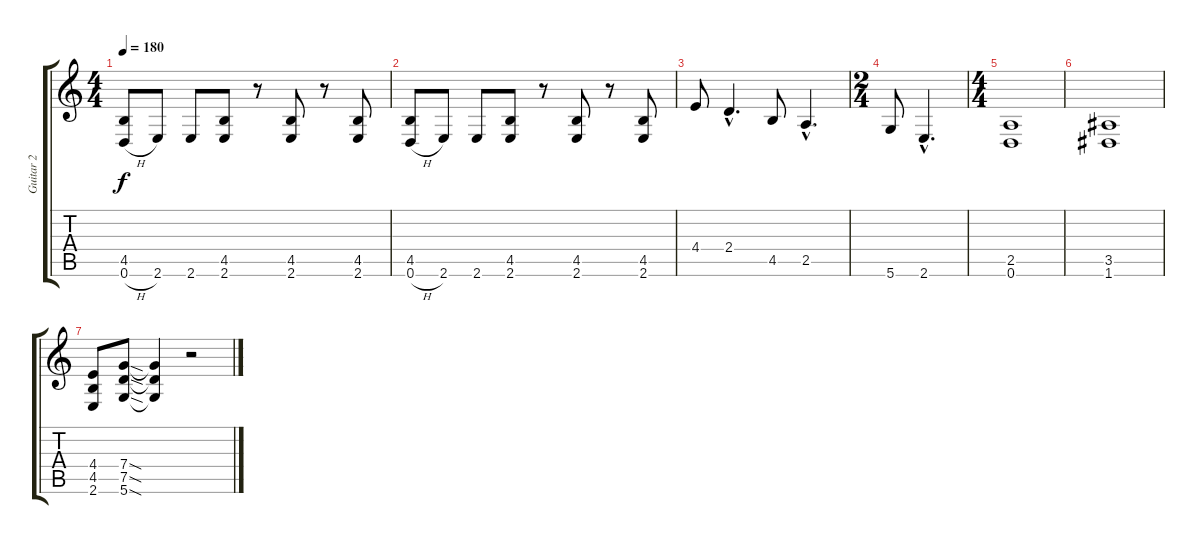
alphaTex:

\track ("Guitar 2" "Guitar 2") {instrument distortionguitar}
\staff {score tabs}
\tuning (D4 A3 F3 C3 G2 D2) {hide}
\ts (4 4)
\tempo 180
\clef g2
\ks c
(4.5 0.6{h}).8{dy f} 2.6.8 2.6.8 (4.5 2.6).8 r.8 (4.5 2.6).8 r.8 (4.5 2.6).8 |
(4.5 0.6{h}).8 2.6.8 2.6.8 (4.5 2.6).8 r.8 (4.5 2.6).8 r.8 (4.5 2.6).8 |
4.4.8 2.4{hac}.4{d} 4.5.8 2.5{hac}.4{d} |
\ts (2 4)
5.6.8 2.6{hac}.4{d} |
\ts (4 4)
(2.5 0.6).1 |
(3.5 1.6).1 |
(4.4 4.5 2.6).8 (7.4{sod} 7.5{sod} 5.6{sod}).8 (7.4{t} 7.5{t} 5.6{t}).4 r.2
